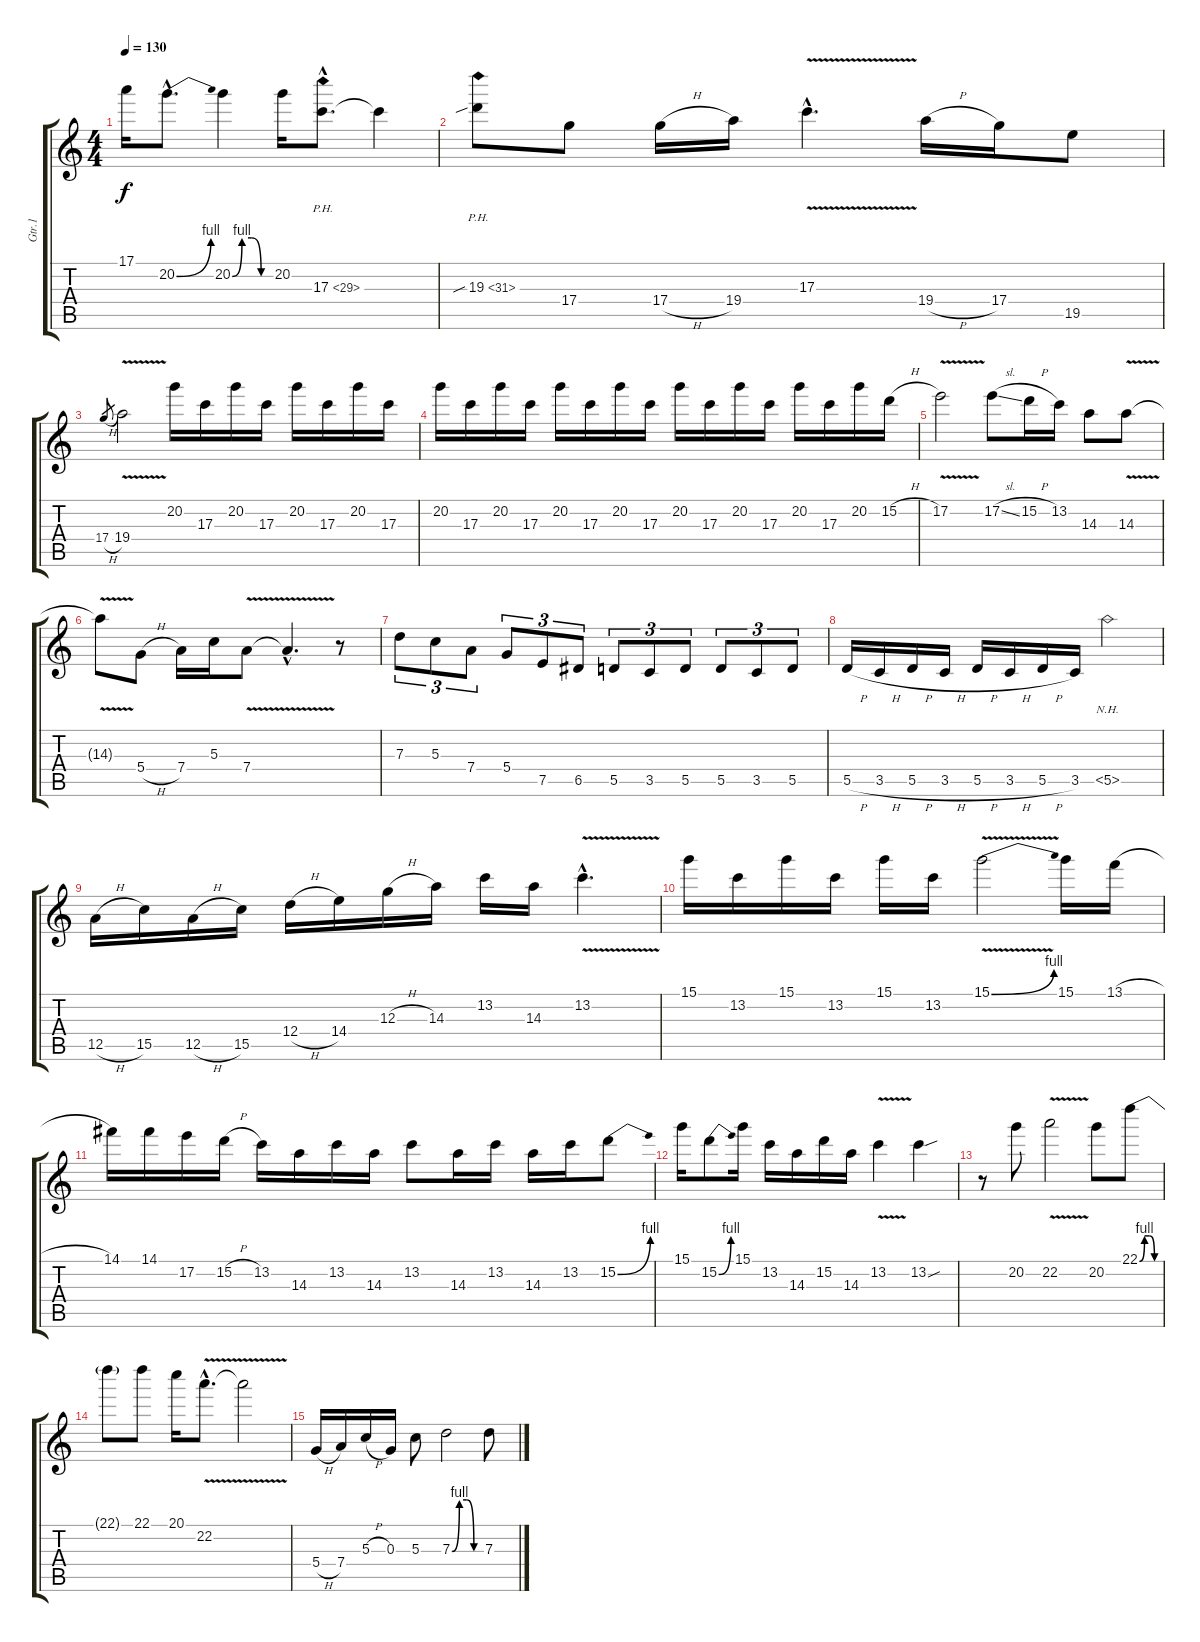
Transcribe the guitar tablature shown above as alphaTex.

\track ("Gtr.1" "Gtr.1") {instrument distortionguitar}
\staff {score tabs}
\tuning (E4 B3 G3 D3 A2 E2) {hide}
\ts (4 4)
\tempo 130
\clef g2
\ks c
17.1.16{dy f} 20.2{be (bend 0 0 60 4) hac}.8{d} 20.2{be (custom 0 0 15 4 30 4 45 0 60 0)}.4 20.2.16 17.3{ph 12 hac}.8{d} 17.3{t}.4 |
19.3{ph 12 sib}.8 17.4.8 17.4{h}.16 19.4.16 17.3{v hac}.4{d} 19.4{h}.16 17.4.16 19.5.8 |
17.4{h}.8{gr} 19.4{v}.2 20.2.16 17.3.16 20.2.16 17.3.16 20.2.16 17.3.16 20.2.16 17.3.16 |
20.2.16 17.3.16 20.2.16 17.3.16 20.2.16 17.3.16 20.2.16 17.3.16 20.2.16 17.3.16 20.2.16 17.3.16 20.2.16 17.3.16 20.2.16 15.2{h}.16 |
17.2{v}.2 17.2{sl}.8 15.2{h}.16 13.2.16 14.3.8 14.3{v}.8 |
14.3{t}.8 5.4{h}.8 7.4.16 5.3.16 7.4{v}.8 7.4{hac t}.4{d} r.8 |
7.3.8{tu (3 2)} 5.3.8{tu (3 2)} 7.4.8{tu (3 2)} 5.4.8{tu (3 2)} 7.5.8{tu (3 2)} 6.5.8{tu (3 2)} 5.5.8{tu (3 2)} 3.5.8{tu (3 2)} 5.5.8{tu (3 2)} 5.5.8{tu (3 2)} 3.5.8{tu (3 2)} 5.5.8{tu (3 2)} |
5.5{h}.16 3.5{h}.16 5.5{h}.16 3.5{h}.16 5.5{h}.16 3.5{h}.16 5.5{h}.16 3.5.16 5.5{nh}.2 |
12.5{h}.16 15.5.16 12.5{h}.16 15.5.16 12.4{h}.16 14.4.16 12.3{h}.16 14.3.16 13.2.16 14.3.16 13.2{v hac}.4{d} |
15.1.16 13.2.16 15.1.16 13.2.16 15.1.16 13.2.16 15.1{be (bend 0 0 60 4) v}.2 15.1.16 13.1{h}.16 |
14.1.16{volume 13} 14.1.16 17.2.16 15.2{h}.16 13.2.16 14.3.16 13.2.16 14.3.16 13.2.8 14.3.16 13.2.16 14.3.16 13.2.16 15.2{be (bend 0 0 60 4)}.8 |
15.1.16{volume 10} 15.2{be (bend 0 0 60 4)}.8 15.1.16 13.2.16 14.3.16 15.2.16 14.3.16 13.2{v}.4 13.2{sou}.4 |
r.8{volume 6} 20.2.8 22.2{v}.2 20.2.8 22.1{be (custom 0 0 15 4 30 4 45 0 60 0)}.8 |
22.1{t}.8{volume 3} 22.1.8 20.1.16 22.2{v hac}.8{d} 22.2{t}.2 |
5.4{h}.16{volume 0} 7.4.16 5.3{h}.16 0.3.16 5.3.8 7.3{be (custom 0 0 15 4 30 4 45 0 60 0)}.2 7.3.8
